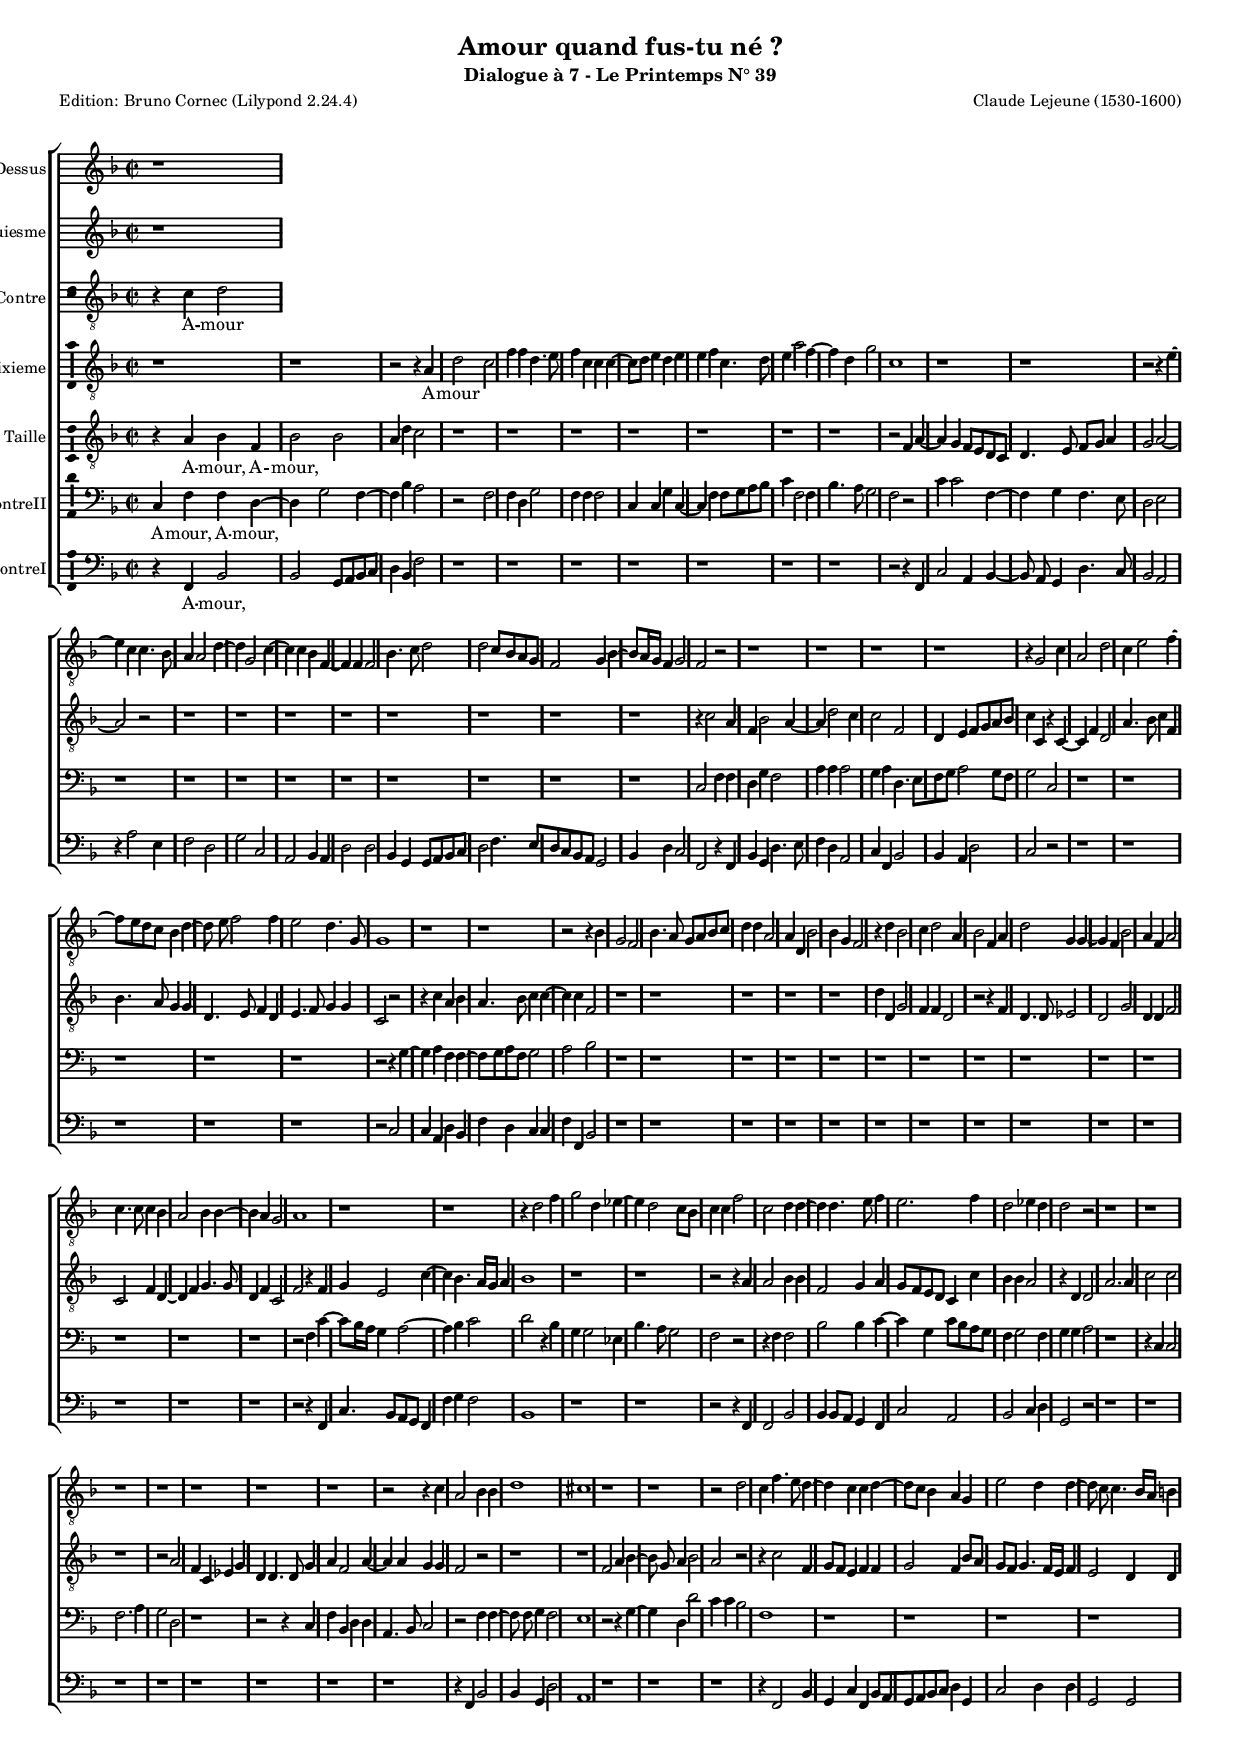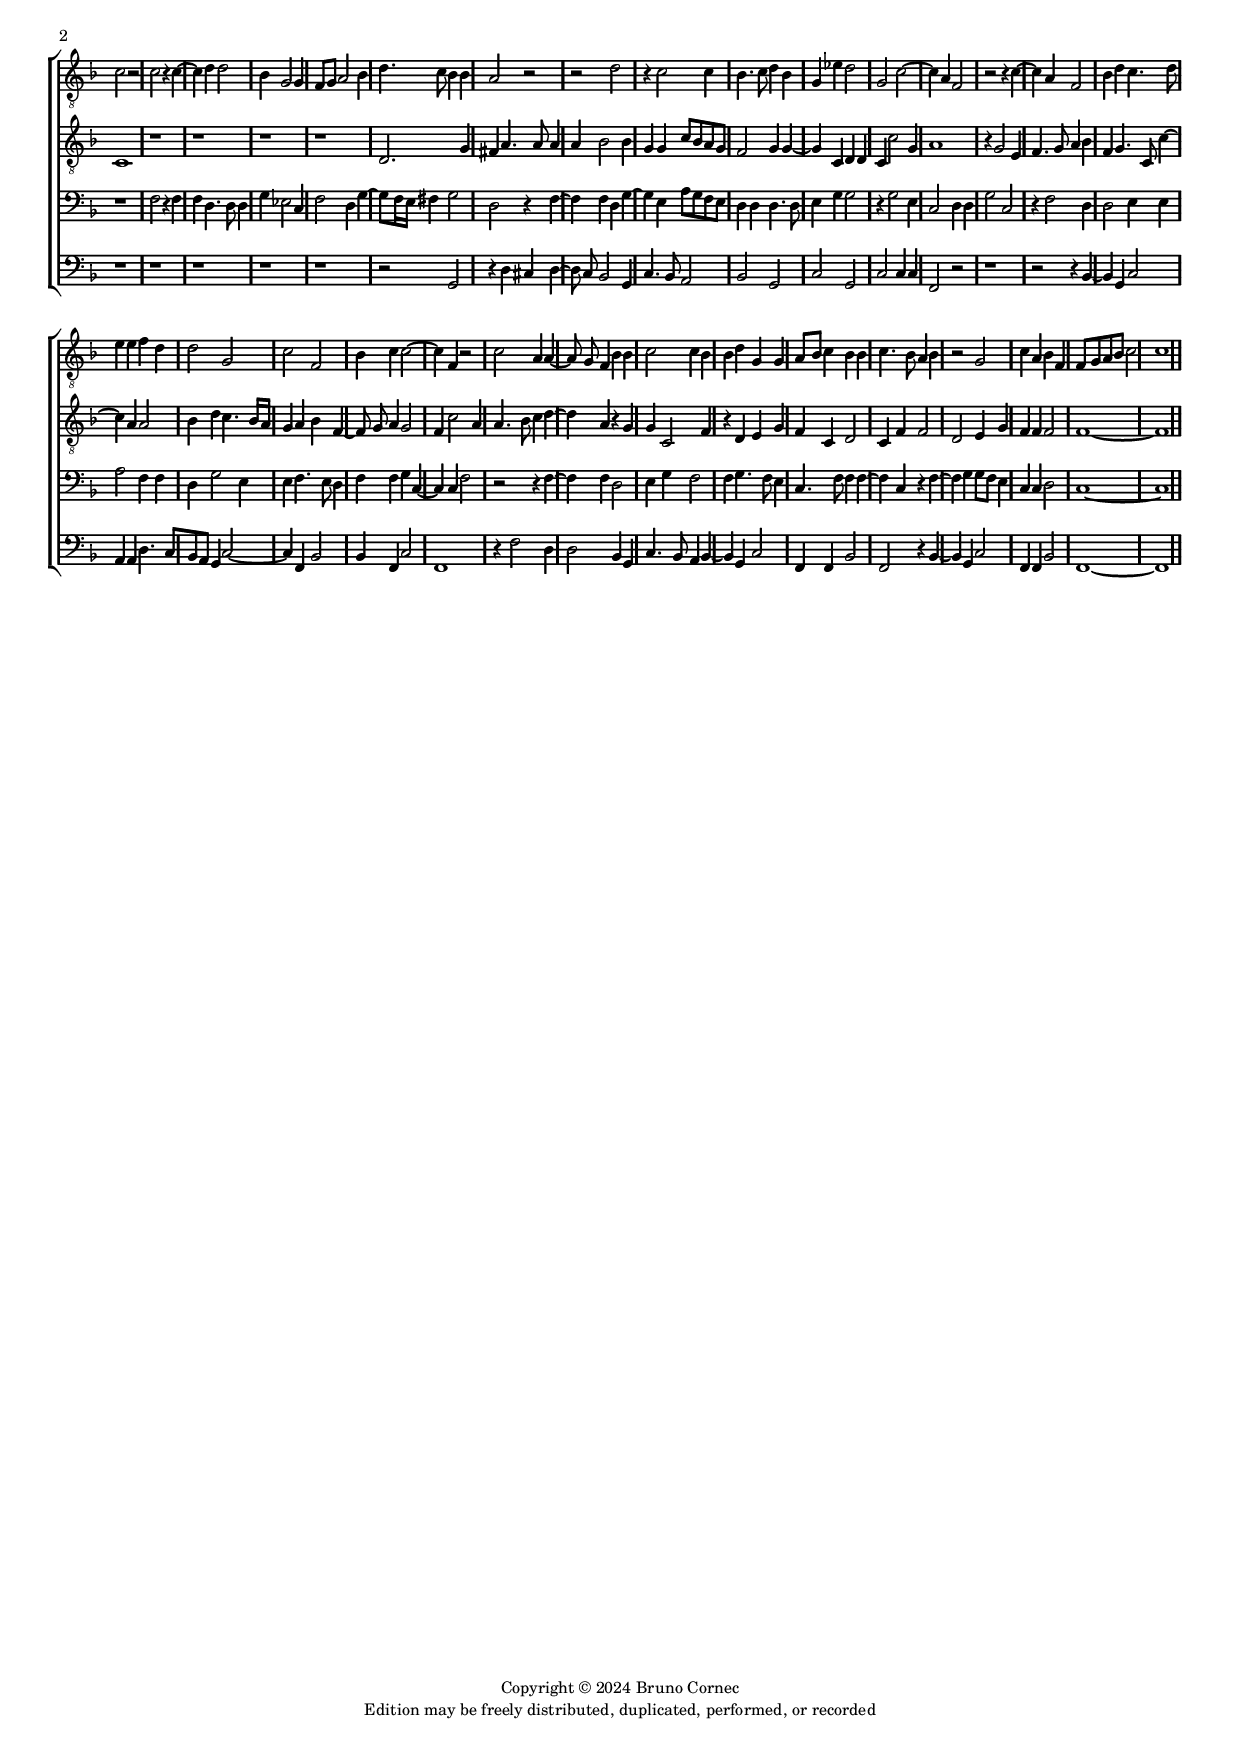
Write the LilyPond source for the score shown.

\version "2.24.2"
\pointAndClickOff
\include "gregorian.ly"
\include "italiano.ly"

#(define pieceArranger (string-append "Edition: Bruno Cornec (Lilypond " (lilypond-version) ")"))

\header {
    title = "Amour quand fus-tu né ?"
	subtitle = "Dialogue à 7 - Le Printemps N° 39"
	poet = \pieceArranger
	composer="Claude Lejeune (1530-1600)"
	%opus = " "
    
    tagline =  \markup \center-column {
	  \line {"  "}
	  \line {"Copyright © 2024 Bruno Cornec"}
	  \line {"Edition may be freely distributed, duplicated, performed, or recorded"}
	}
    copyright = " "
    }

#(set-global-staff-size 14)

\layout {
    \context { \Score
        skipBars = ##t
        autoBeaming = ##f
        }
    }

\markup \vspace #1 % change this value accordingly

global={ \key fa \major \time 2/2 }

Dessus=\relative do''{
  r1 |
}

Cinquiesme=\relative do''{
  r1 |
  }

HauteContre=\relative re'{
  r4 do re2 |
  }

Sixieme=\relative do'{
  r1 |
  r1 |
  r2 r4 la |
  re2 do |
  fa4 fa re4. mi8 | %5
  fa4 do do do~ |
  do8[ re] mi4 re mi |
  mi fa do4. re8 |
  mi4 la2 fa4~ |
  fa re sol2 | %10
  do,1 |
  r1 |
  r1 |
  r2 r4 mi~ |
  mi do do4. sib8 | %15
  la4 la2 re4~ |
  re sol,2 do4~ |
  do do sib fa~ |
  fa fa fa2 |
  sib4. do8 re2 | %20
  re do8[ sib la sol] |
  fa2 sol4 sib~ |
  sib8[ la16 sol] fa4 sol2 |
  fa2 r |
  r1 | %25
  r1 |
  r1 |
  r1 |
  r4 sol2 do4 |
  la2 re | %30
  do4 mi2 fa4~ |
  fa8[ mi re do] sib4 re~ |
  re8 mi fa2 fa4 |
  mi2 re4. sol,8 |
  sol1 | %35
  r1 |
  r1 |
  r2 r4 sib |
  sol2 fa |
  sib4. la8 sol[ la sib do] | %40
  re4 re la2 |
  la4 re, sib'2 |
  sib4 sol fa2 |
  r4 re' sib2 |
  do4 re2 la4 | %45
  sib2 fa4 la |
  re2 sol,4 sol~ |
  sol fa sib2 |
  la4 fa la2 |
  do4. do8 do4 sib | %50
  la2 sib4 sib~ |
  sib la sol2 |
  la1 |
  r1 |
  r1 | %55
  r4 re2 fa4 |
  sol2 re4 mib~ |
  mib re2 do8[ sib] |
  do4 do fa2 |
  do2 re4 re~ | %60
  re re4. mi8 fa4 |
  mi2. fa4 |
  re2 mib4 re |
  re2 r |
  r1 | % 65
  r1 |
  r1 |
  r1 |
  r1 |
  r1 | %70
  r1 |
  r2 r4 do |
  la2 sib4 sib |
  re1 |
  dod | %75
  r1 |
  r1 |
  r2 re |
  do4 fa4. mi8 re4~ |
  re do do re~ | %80
  re8[ do] sib4 la sol |
  mi'2 re4 re~ |
  re8 do do4. sib16[ la] si4 |
  do2 r |
  do2 r4 do~ | %85
  do re re2 |
  sib4 sol2 sol4 |
  fa8[ sol] la2 sib4 |
  re4. do8 sib4 sib |
  la2 r | %90
  r re |
  r4 do2 do4 |
  sib4. do8 re4 sib |
  sol4 mib' re2 |
  sol, do~ | %95
  do4 la fa2 |
  r2 r4 do'4~ |
  do la fa2 |
  sib4 re do4. re8 |
  mi4 mi fa re | %100
  re2 sol, |
  do fa, |
  sib4 do do2~ |
  do4 fa, r2 |
  do'2 la4 la~ | %105
  la8 sol fa4 sib sib |
  do2 do4 sib |
  sib re sol, sol |
  la8[ sib] do4 sib sib |
  do4. sib8 la4 sib | %110
  r2 sol |
  do4 la sib fa |
  fa8[ sol la sib] do2 do1 |
	}
Taille=\relative do'{
  r4 la sib fa |
  sib2 sib |
  la4 re do2 |
  r1 |
  r1 | %5
  r1 |
  r1 |
  r1 |
  r1 |
  r1 | %10
  r2 fa,4 la~ |
  la sol fa8[ mi re do] |
  re4. mi8 fa[ sol] la4 |
  sol2 la~ |
  la2 r2 | %15
  r1 |
  r1 |
  r1 |
  r1 |
  r1 | %20
  r1 |
  r1 |
  r1 |
  r4 do2 la4 |
  fa sib2 la4~ | %25
  la re2 do4 |
  do2 fa, |
  re4 mi fa8[ sol la sib] |
  do4 do, r do~ |
  do fa re2 | %30
  la'4. sib8 do4 fa, |
  sib4. la8 sol4 sol |
  re4. mi8 fa4 re |
  mi4. fa8 sol4 sol |
  do,2 r2 | %35
  r4 do'4 la sib |
  la4. sib8 do4 do~ |
  do do fa,2 |
  r1 |
  r1 | %40
  r1 |
  r1 |
  r1 |
  re'4 re, sol2 |
  fa4 fa re2 | %45
  r2 r4 fa |
  re4. re8 mib2 |
  re sol |
  re4 re fa2 |
  do fa4 re~ | %50
  re fa sol4. sol8 |
  re4 fa do2 |
  fa r4 fa |
  sol mi2 do'4~ |
  do sib4. la16[ sol] la4 | %55
  sib1 |
  r1 |
  r1 |
  r2 r4 la |
  la2 sib4 sib | %60
  fa2 sol4 la |
  sol8[ fa mi re] do4 do' |
  sib sib la2 |
  r4 re, re2 |
  la'2. la4 | %65
  do2 do |
  r1 |
  r2 la |
  fa4 do mib sol |
  re re4. re8 sol4 | %70
  la4 fa2 la4~ |
  la la sol sol |
  fa2 r |
  r1 |
  r1 | %75
  fa2 la4 sib~ |
  sib8 sol la4 sib2 |
  la r |
  r4 do2 fa,4 |
  sol8[ fa] mi4 fa fa | %80
  sol2 fa4 sib8[ la] | 
  sol[ fa] sol4. fa16[ mi] fa4 |
  mi2 re4 re |
  do1 |
  r1 | %85
  r1 |
  r1 |
  r1 |
  re2. sol4 |
  fad4 la4. la8 la4 | %90
  la sib2 sib4 |
  sol sol do8[ sib la sol] |
  fa2 sol4 sol~ |
  sol do, re re |
  do do'2 sol4 | %95
  la1 |
  r4 sol2 mi4 |
  fa4. sol8 la4 sib |
  fa sol4. do,8 do'4~ |
  do la la2 | %100
  sib4 re do4. sib16[ la] |
  sol4 la sib fa~ |
  fa8 sol la4 sol2 |
  fa4 do'2 la4 |
  la4. sib8 do4 re~ | %105
  re la r sol |
  sol do,2 fa4 |
  r re mi sol |
  fa do re2 |
  do4 fa fa2 | %110
  re mi4 sol |
  fa fa fa2 |
  fa1~ |
  fa1 |
}
BasseContreII=\relative do{
  do4 fa fa re~ |
  re4 sol2 fa4~ |
  fa4 sib la2 |
  r2 fa |
  fa4 re sol2 | %5
  fa4 fa fa2 |
  do4 do sol' do,~ |
  do4 fa fa8[ sol la sib] |
  do4 fa,2 fa4 |
  sib4. la8 sol2 | % 10
  fa2 r |
  do'4 do2 fa,4~ |
  fa sol fa4. mi8 |
  re2 mi |
  r1 | % 15
  r1 |
  r1 |
  r1 |
  r1 |
  r1 | %20
  r1 |
  r1 |
  r1 |
  do2 fa4 fa |
  re4 sol fa2 | % 25
  la4 la la2 |
  sol4 la re,4. mi8[ |
  fa sol] la2 sol8[ fa] |
  sol2 do, |
  r1 | %30
  r1 |
  r1 |
  r1 |
  r1 |
  r2 r4 sol'~ | %35
  sol la fa fa~ |
  fa8[ sol la fa] sol2 |
  la sib |
  r1 |
  r1 | %40
  r1 |
  r1 |
  r1 |
  r1 |
  r1 | %45
  r1 |
  r1 |
  r1 |
  r1 |
  r1 | %50
  r1 |
  r1 |
  r2 fa4 do'~ |
  do8[ sib16 la] sol4 la2~ |
  la4 sib do2 | %55
  re2 r4 sib |
  sol sol2 mib4 |
  sib'4. la8 sol2 |
  fa2 r |
  r4 fa fa2 | %60
  sib sib4 do~ |
  do sol do8[ sib la sol] |
  fa4 sol2 fa4 |
  sol4 sol la2 |
  r1 | %65
  r4 do,4 do2 |
  fa2. la4 |
  sol2 re |
  r1 |
  r2 r4 do | %70
  fa sib, re re |
  la4. sib8 do2 |
  r2 fa4 fa~ |
  fa8 fa sol4 fa2 |
  mi1 | %75
  r2 r4 sol~ |
  sol re re'2 |
  do4 do sib2 | 
  fa1 | 
  r1 | %80
  r1 |
  r1 |
  r1 |
  r1 |
  fa2 r4 fa | %85
  fa4 re4. re8 re4 |
  sol4 mib2 do4 |
  fa2 re4 sol~ |
  sol8[ fa16 mi] fad4 sol2 |
  re2 r4 fa~ | %90
  fa fa re sol~ |
  sol mi la8[ sol fa mi] |
  re4 re re4. re8 |
  mi4 sol sol2 |
  r4 sol2 mi4 | %95
  do2 re4 re | 
  sol2 do, |
  r4 fa2 re4 |
  re2 mi4 mi |
  la2 fa4 fa | %100
  re sol2 mi4 |
  mi fa4. mi8 re4 |
  fa4 fa sol do,~ |
  do do fa2 |
  r2 r4 fa~ | %105
  fa fa re2 |
  mi4 sol fa2 |
  fa4 sol4. fa8 mi4 |
  do4. fa8 fa4 fa~ |
  fa do r fa~ | %110
  fa sol sol8[ fa] mi4 |
  do do re2 |
  do1~ |
  do1 |
}
BasseContreI=\relative do{
  r4 fa, sib2 |
  sib2 sol8[ la sib do] |
  re4 sib fa'2 |
  r1 |
  r1 | %5
  r1 |
  r1 |
  r1 |
  r1 |
  r1 | %10
  r2 r4 fa,4 |
  do'2 la4 sib~ |
  sib8 la sol4 re'4. do8 |
  sib2 la |
  r4 la'2 mi4 | % 15
  fa2 re |
  sol2 do, |
  la2 sib4 la |
  re2 re |
  sib4 sol sol8[ la sib do] | %20
  re2 fa4. mi8~[ |
  re8 do sib la] sol2 |
  sib4 re do2 |
  fa,2 r4 fa |
  sib sol re'4. mi8 | %25
  fa4 re la2 |
  do4 fa, sib2 |
  sib4 la re2 |
  do2 r2 |
  r1 | %30
  r1 | 
  r1 | 
  r1 | 
  r1 | 
  r2 do | %35
  do4 la re sib |
  fa'4 re do do |
  fa4 fa, sib2 |
  r1 | 
  r1 | %40
  r1 | 
  r1 | 
  r1 | 
  r1 | 
  r1 | %45
  r1 | 
  r1 | 
  r1 | 
  r1 | 
  r1 | %50
  r1 | 
  r1 | 
  r2 r4 fa |
  do'4. sib8[ la sol] fa4 |
  fa'4 sol fa2 | %55
  sib,1 |
  r1 | 
  r1 | 
  r2 r4 fa |
  fa2 sib | %60
  sib4 sib8[ la] sol4 fa |
  do'2 la |
  sib2 do4 re |
  sol,2 r2 |
  r1 | %65
  r1 | 
  r1 | 
  r1 | 
  r1 | 
  r1 | %70
  r1 | 
  r1 | 
  r4 fa sib2 |
  sib4 sol re'2 |
  la1 | %75
  r1 | 
  r1 | 
  r1 | 
  r4 fa2 sib4 |
  sol4 do fa, sib8[ la | %80
  sol la sib do] re4 sol, |
  do2 re4 re |
  sol,2 sol |
  r1 | 
  r1 |  %85
  r1 | 
  r1 | 
  r1 | 
  r2 sol | 
  r4 re' dod re~ | %90
  re8 do sib2 sol4 |
  do4. sib8 la2 |
  sib2 sol |
  do2 sol |
  do2 do4 do | %95
  fa,2 r2 |
  r1 | 
  r2 r4 sib4~ |
  sib4 sol do2 |
  la4 la re4. do8[ | %100
  sib8 la] sol4 do2~ |
  do4 fa, sib2 |
  sib4 fa do'2 |
  fa,1 |
  r4 fa'2 re4 | %105
  re2 sib4 sol |
  do4. sib8 la4 sib~ |
  sib4 sol do2 |
  fa,4 fa sib2 |
  fa2 r4 sib4~ | %110
  sib4 sol do2 |
  fa,4 fa sib2 |
  fa1~ |
  fa1 \bar "||" |
}

TDessus=\lyricmode{\set ignoreMelismata = ##t
A -- mour
}
TCinquiesme=\lyricmode{\set ignoreMelismata = ##t
A -- mour
}
THauteContre=\lyricmode{\set ignoreMelismata = ##t
A -- mour
}
TSixieme=\lyricmode{\set ignoreMelismata = ##t
A -- mour
}
TTaille=\lyricmode{\set ignoreMelismata = ##t
A -- mour, A -- mour,
}
TBasseContreII=\lyricmode{\set ignoreMelismata = ##t
A -- mour, A -- mour,
}
TBasseContreI=\lyricmode{\set ignoreMelismata = ##t
A -- mour,
}

\score {
	\new ChoirStaff<<

	\new Staff <<
	\new Voice="Dessus" {
		\set Staff.instrumentName="Dessus"
		\set Staff.midiInstrument = #"church organ"
	  	\global \clef "treble" \Dessus }
	\new Lyrics \lyricsto "Dessus" {\TDessus }
	>>
	\new Staff <<
	\new Voice="Cinquiesme" {
		\set Staff.instrumentName="Cinquiesme"
		\set Staff.midiInstrument = #"church organ"
	  	\global \clef "treble" \Cinquiesme }
	\new Lyrics \lyricsto "Cinquiesme" {\TCinquiesme }
	>>
	\new Staff <<
	\new Voice="HauteContre" {
		\set Staff.instrumentName="HauteContre"
		\set Staff.midiInstrument = #"church organ"
	  	\global \clef "treble_8" \HauteContre }
	\new Lyrics \lyricsto "HauteContre" {\THauteContre }
	>>
	\new Staff <<
	\new Voice="Sixieme" {
		\set Staff.instrumentName="Sixieme"
		\set Staff.midiInstrument = #"church organ"
	  	\global \clef "treble_8" \Sixieme }
	\new Lyrics \lyricsto "Sixieme" {\TSixieme }
	>>
	\new Staff <<
	\new Voice="Taille" {
		\set Staff.instrumentName="Taille"
		\set Staff.midiInstrument = #"church organ"
	  	\global \clef "treble_8" \Taille }
	\new Lyrics \lyricsto "Taille" {\TTaille }
	>>
	\new Staff <<
	\new Voice="BasseContreII" {
		\set Staff.instrumentName="BasseContreII"
		\set Staff.midiInstrument = #"church organ"
	  	\global \clef "bass" \BasseContreII }
	\new Lyrics \lyricsto "BasseContreII" {\TBasseContreII }
	>>
	\new Staff <<
	\new Voice="BasseContreI" {
		\set Staff.instrumentName="BasseContreI"
		\set Staff.midiInstrument = #"church organ"
	  	\global \clef "bass" \BasseContreI }
	\new Lyrics \lyricsto "BasseContreI" {\TBasseContreI }
	>>
>>

\layout{ 
  	papersize = "a4"
	\context {\Staff \consists Ambitus_engraver }
  	\override Score.BarNumber #'break-visibility = #'#(#f #f #t)
	ragged-last = ##f
}

\midi {\tempo 4 = 160 }

}

